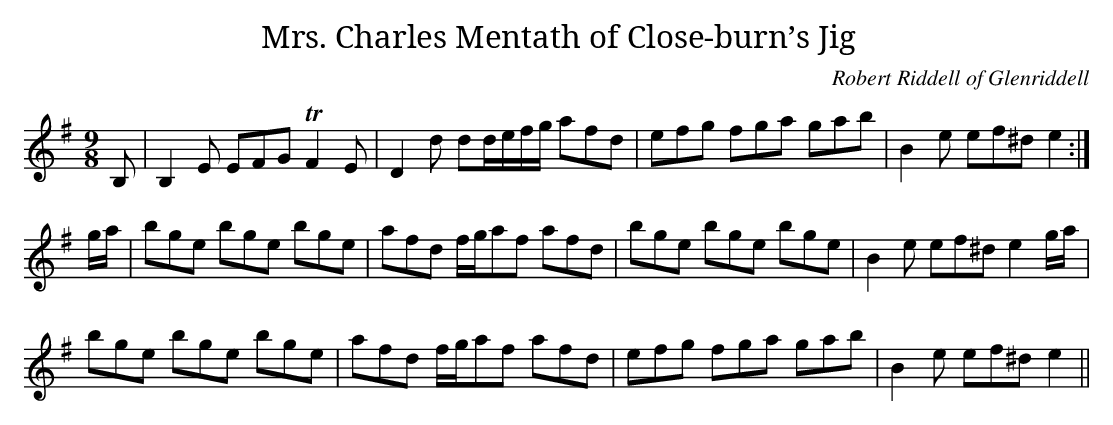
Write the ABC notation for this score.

X:1
T:Mrs. Charles Mentath of Close-burn’s Jig
M:9/8
L:1/8
C:Robert Riddell of Glenriddell
K:Emin
B,|B,2E EFG !trill!F2E|D2d dd/e/f/g/ afd|efg fga gab|B2e ef^d e2:|
g/a/|bge bge bge|afd f/g/af afd|bge bge bge|B2e ef^d e2g/a/|
bge bge bge|afd f/g/af afd|efg fga gab|B2e ef^d e2||
